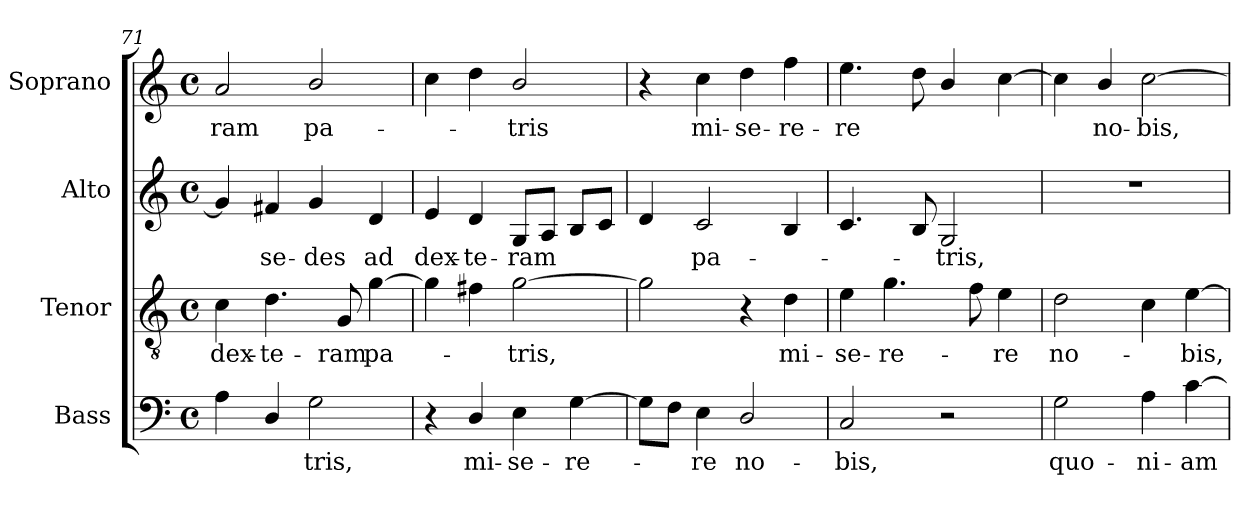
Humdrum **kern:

**kern	**text	**kern	**text	**kern	**text	**kern	**text
*part4	*part4	*part3	*part3	*part2	*part2	*part1	*part1
*staff4	*staff4	*staff3	*staff3	*staff2	*staff2	*staff1	*staff1
*I"Bass	*	*I"Tenor	*	*I"Alto	*	*I"Soprano	*
*I'B.	*	*I'T.	*	*I'A.	*	*I'S.	*
*clefF4	*	*clefGv2	*	*clefG2	*	*clefG2	*
*	*	*ITrd7c12	*	*	*	*	*
*k[]	*	*k[]	*	*k[]	*	*k[]	*
*C:	*	*C:	*	*C:	*	*C:	*
*M4/4	*	*M4/4	*	*M4/4	*	*M4/4	*
*met(c)	*	*met(c)	*	*met(c)	*	*met(c)	*
=71	=71	=71	=71	=71	=71	=71	=71
!	!	!	!LO:LY:b:color=#000000	!	!	!	!
!	!	!	!	!	!	!	!LO:LY:b:color=#000000
4Ai\	.	4Ci\	dex-	4gi/]	.	2ai/	-ram
!	!	!	!LO:LY:b:color=#000000	!	!	!	!
!	!	!	!	!	!LO:LY:b:color=#000000	!	!
4Di/	.	4.Di\	-te-	4f#i/	se-	.	.
!	!LO:LY:b:color=#000000	!	!	!	!	!	!
!	!	!	!	!	!LO:LY:b:color=#000000	!	!
!	!	!	!	!	!	!	!LO:LY:b:color=#000000
2Gi\	-tris,	.	.	4gi/	-des	2bi/	pa-
!	!	!	!LO:LY:b:color=#000000	!	!	!	!
.	.	8GGi/	-ram	.	.	.	.
!	!	!	!LO:LY:b:color=#000000	!	!	!	!
!	!	!	!	!	!LO:LY:b:color=#000000	!	!
.	.	[4Gi\	pa-	4di/	ad	.	.
!!LO:LB:g=z
=72	=72	=72	=72	=72	=72	=72	=72
!	!	!	!	!	!LO:LY:b:color=#000000	!	!
4r	.	4Gi\]	.	4ei/	dex-	4cci\	.
!	!LO:LY:b:color=#000000	!	!	!	!	!	!
!	!	!	!	!	!LO:LY:b:color=#000000	!	!
4Di/	mi-	4F#i\	.	4di/	-te-	4ddi\	.
!	!LO:LY:b:color=#000000	!	!	!	!	!	!
!	!	!	!LO:LY:b:color=#000000	!	!	!	!
!	!	!	!	!	!LO:LY:b:color=#000000	!	!
!	!	!	!	!	!	!	!LO:LY:b:color=#000000
4Ei\	-se-	[2Gi\	-tris,	8Gi/L	-ram	2bi/	-tris
.	.	.	.	8Ai/J	.	.	.
!	!LO:LY:b:color=#000000	!	!	!	!	!	!
[4Gi\	-re-	.	.	8Bi/L	.	.	.
.	.	.	.	8ci/J	.	.	.
=73	=73	=73	=73	=73	=73	=73	=73
8Gi\L]	.	2Gi\]	.	4di/	.	4r	.
8Fi\J	.	.	.	.	.	.	.
!	!LO:LY:b:color=#000000	!	!	!	!	!	!
!	!	!	!	!	!LO:LY:b:color=#000000	!	!
!	!	!	!	!	!	!	!LO:LY:b:color=#000000
4Ei\	-re	.	.	2ci/	pa-	4cci\	mi-
!	!LO:LY:b:color=#000000	!	!	!	!	!	!
!	!	!	!	!	!	!	!LO:LY:b:color=#000000
2Di/	no-	4r	.	.	.	4ddi\	-se-
!	!	!	!LO:LY:b:color=#000000	!	!	!	!
!	!	!	!	!	!	!	!LO:LY:b:color=#000000
.	.	4Di\	mi-	4Bi/	.	4ffi\	-re-
=74	=74	=74	=74	=74	=74	=74	=74
!	!LO:LY:b:color=#000000	!	!	!	!	!	!
!	!	!	!LO:LY:b:color=#000000	!	!	!	!
!	!	!	!	!	!	!	!LO:LY:b:color=#000000
2Ci/	-bis,	4Ei\	-se-	4.ci/	.	4.eei\	-re
!	!	!	!LO:LY:b:color=#000000	!	!	!	!
.	.	4.Gi\	-re-	.	.	.	.
.	.	.	.	8Bi/	.	8ddi\	.
!	!	!	!	!	!LO:LY:b:color=#000000	!	!
2r	.	.	.	2Gi/	-tris,	4bi/	.
.	.	8Fi\	.	.	.	.	.
!	!	!	!LO:LY:b:color=#000000	!	!	!	!
.	.	4Ei\	-re	.	.	[4cci\	.
=75	=75	=75	=75	=75	=75	=75	=75
!	!LO:LY:b:color=#000000	!	!	!	!	!	!
!	!	!	!LO:LY:b:color=#000000	!	!	!	!
2Gi\	quo-	2Di\	no-	1r	.	4cci\]	.
!	!	!	!	!	!	!	!LO:LY:b:color=#000000
.	.	.	.	.	.	4bi/	no-
!	!LO:LY:b:color=#000000	!	!	!	!	!	!
!	!	!	!	!	!	!	!LO:LY:b:color=#000000
4Ai\	-ni-	4Ci\	.	.	.	[2cci\	-bis,
!	!LO:LY:b:color=#000000	!	!	!	!	!	!
!	!	!	!LO:LY:b:color=#000000	!	!	!	!
[4ci\	-am	[4Ei\	-bis,	.	.	.	.
=	=	=	=	=	=	=	=
*-	*-	*-	*-	*-	*-	*-	*-
